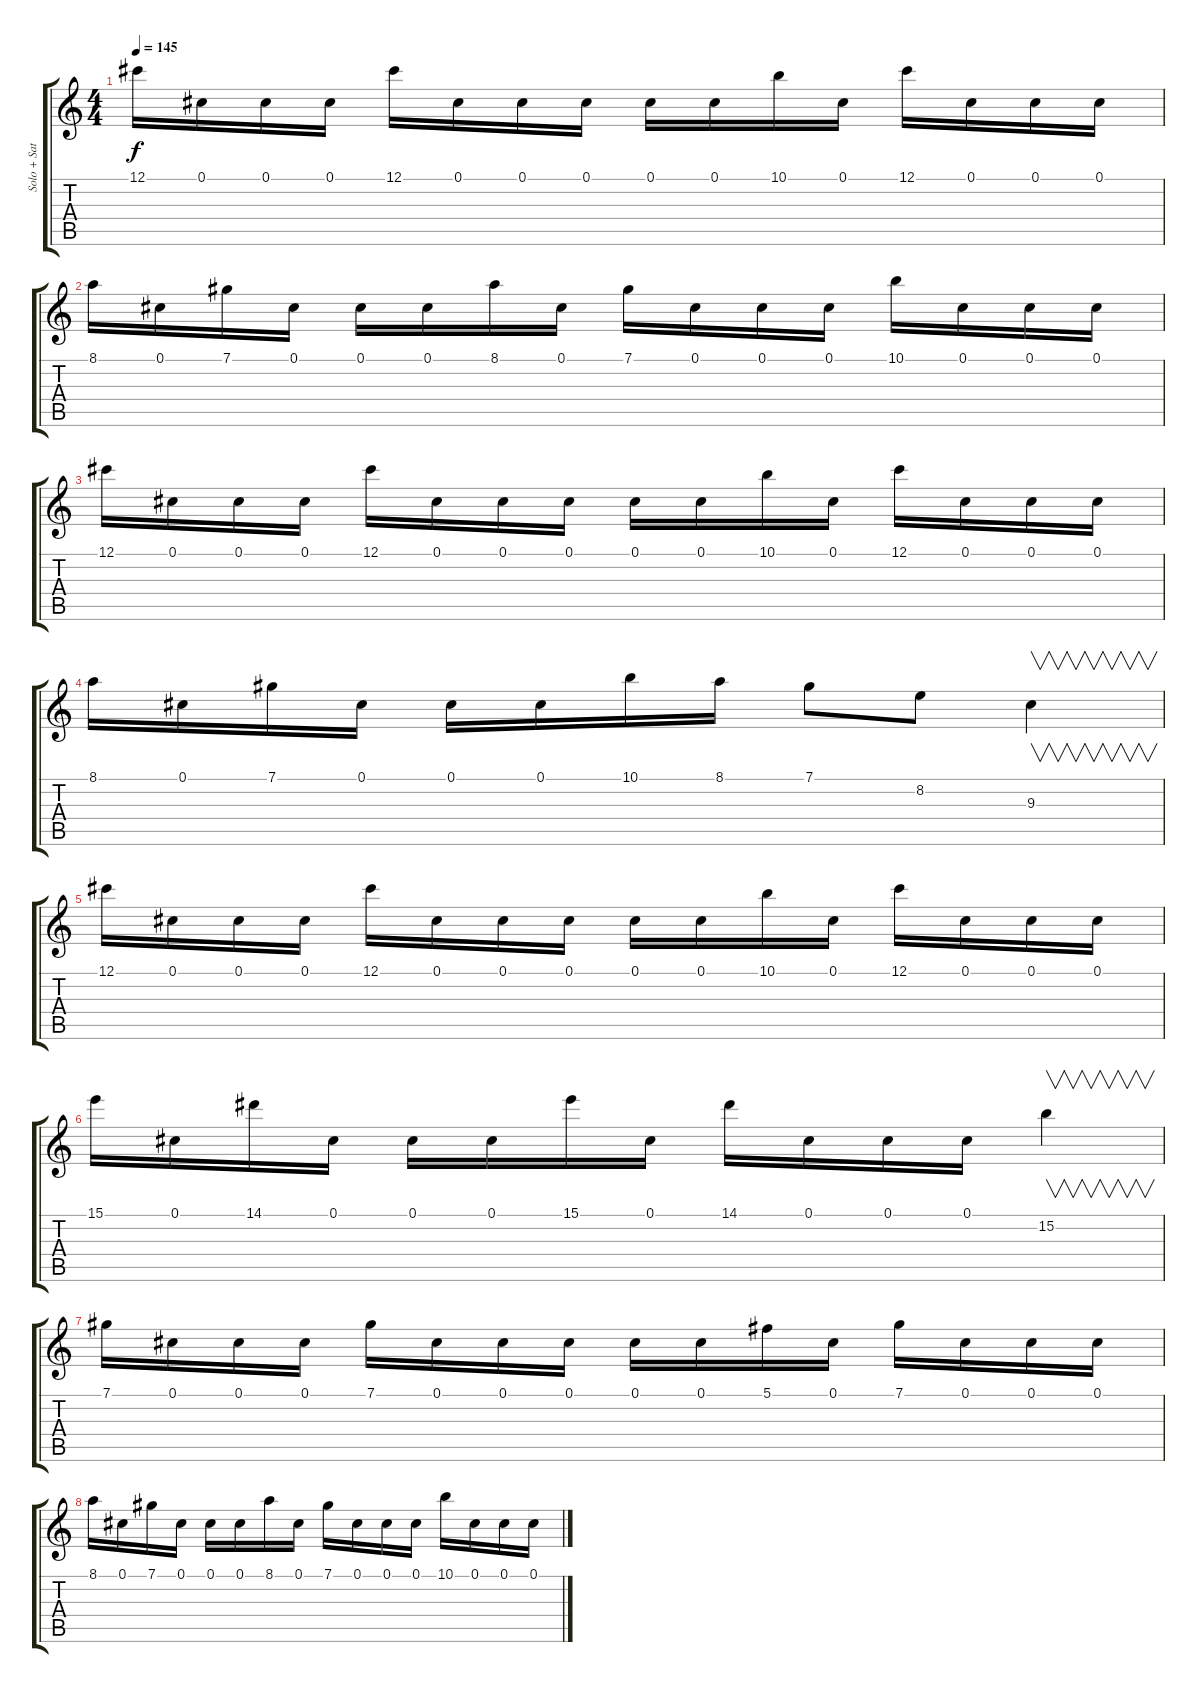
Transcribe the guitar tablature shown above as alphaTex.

\track ("Solo + Satu" "Solo + Sat") {instrument overdrivenguitar}
\staff {score tabs}
\tuning (Db4 Ab3 E3 B2 Gb2 Db2) {hide}
\ts (4 4)
\tempo 145
\clef g2
\ks c
12.1.16{dy f instrument overdrivenguitar} 0.1.16 0.1.16 0.1.16 12.1.16 0.1.16 0.1.16 0.1.16 0.1.16 0.1.16 10.1.16 0.1.16 12.1.16 0.1.16 0.1.16 0.1.16 |
8.1.16 0.1.16 7.1.16 0.1.16 0.1.16 0.1.16 8.1.16 0.1.16 7.1.16 0.1.16 0.1.16 0.1.16 10.1.16 0.1.16 0.1.16 0.1.16 |
12.1.16 0.1.16 0.1.16 0.1.16 12.1.16 0.1.16 0.1.16 0.1.16 0.1.16 0.1.16 10.1.16 0.1.16 12.1.16 0.1.16 0.1.16 0.1.16 |
8.1.16 0.1.16 7.1.16 0.1.16 0.1.16 0.1.16 10.1.16 8.1.16 7.1.8 8.2.8 9.3.4{v} |
12.1.16 0.1.16 0.1.16 0.1.16 12.1.16 0.1.16 0.1.16 0.1.16 0.1.16 0.1.16 10.1.16 0.1.16 12.1.16 0.1.16 0.1.16 0.1.16 |
15.1.16 0.1.16 14.1.16 0.1.16 0.1.16 0.1.16 15.1.16 0.1.16 14.1.16 0.1.16 0.1.16 0.1.16 15.2.4{v} |
7.1.16 0.1.16 0.1.16 0.1.16 7.1.16 0.1.16 0.1.16 0.1.16 0.1.16 0.1.16 5.1.16 0.1.16 7.1.16 0.1.16 0.1.16 0.1.16 |
8.1.16 0.1.16 7.1.16 0.1.16 0.1.16 0.1.16 8.1.16 0.1.16 7.1.16 0.1.16 0.1.16 0.1.16 10.1.16 0.1.16 0.1.16 0.1.16
